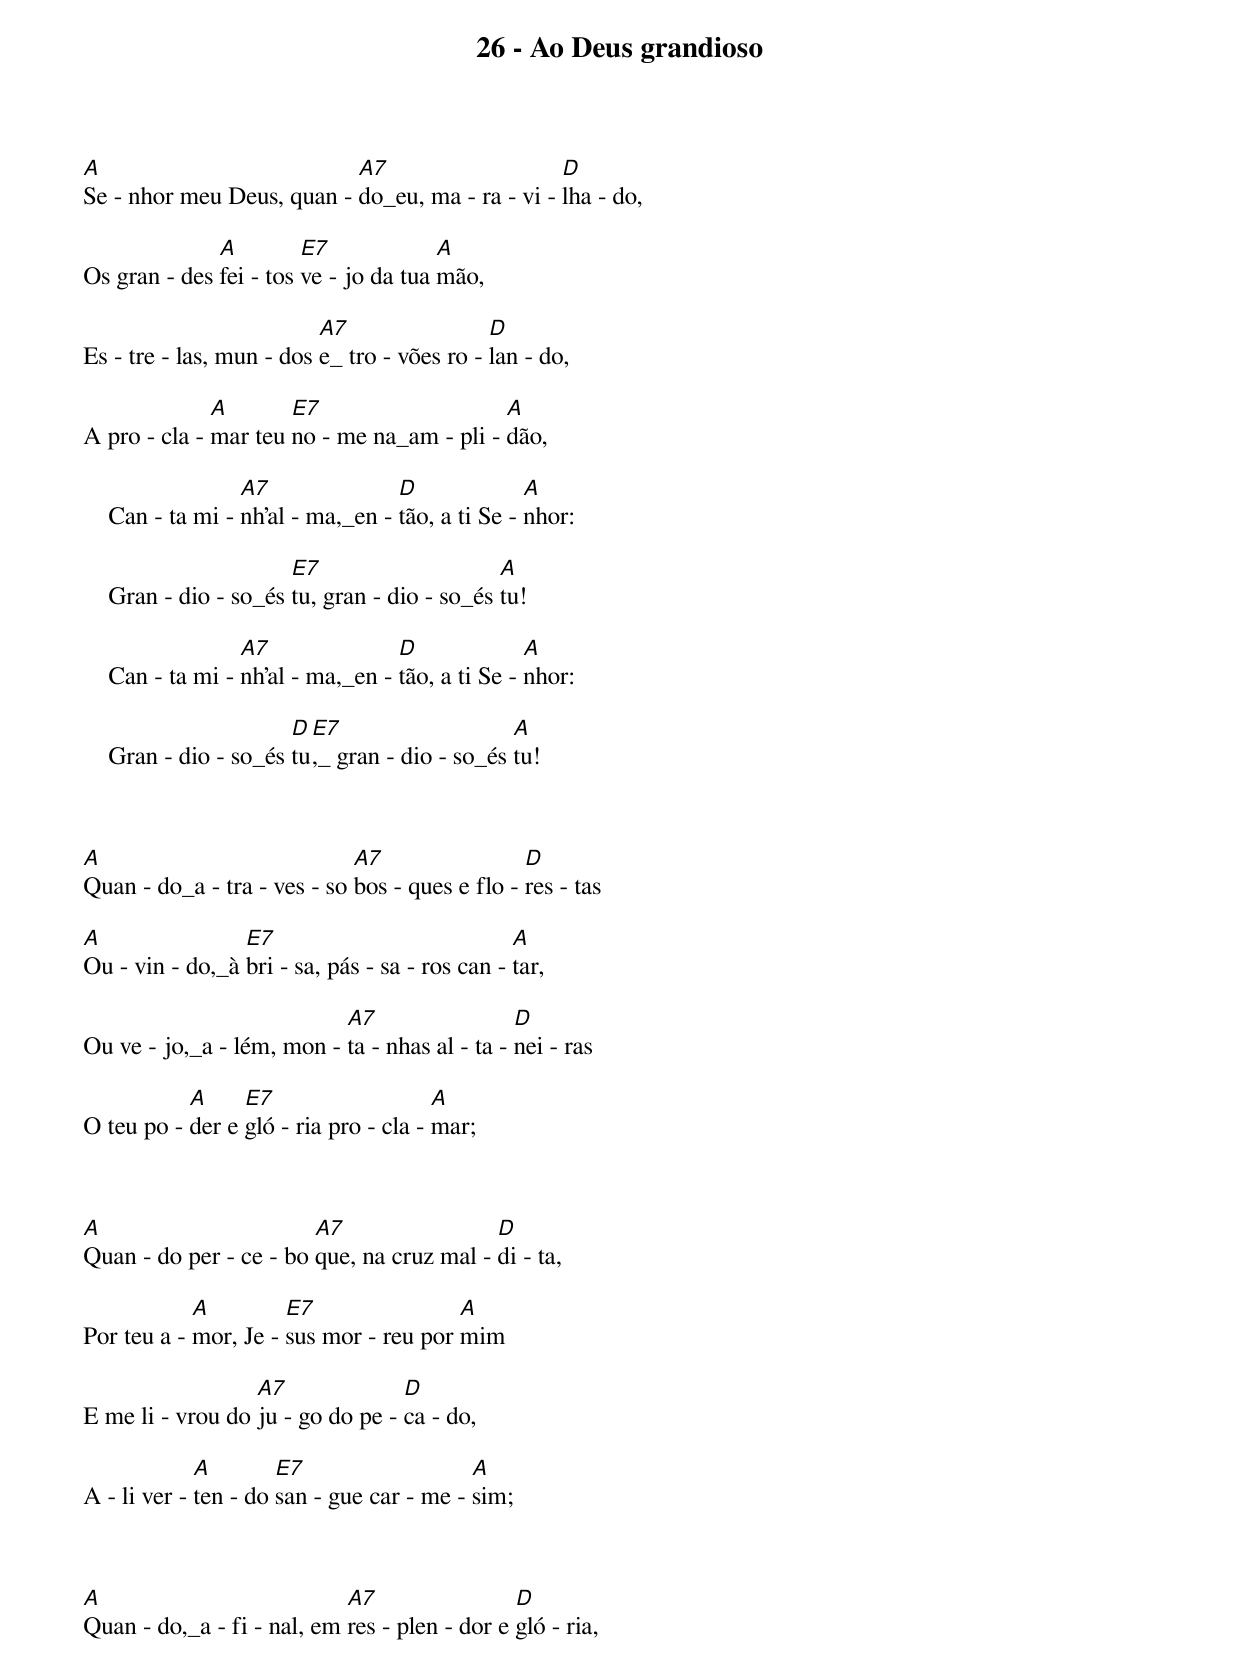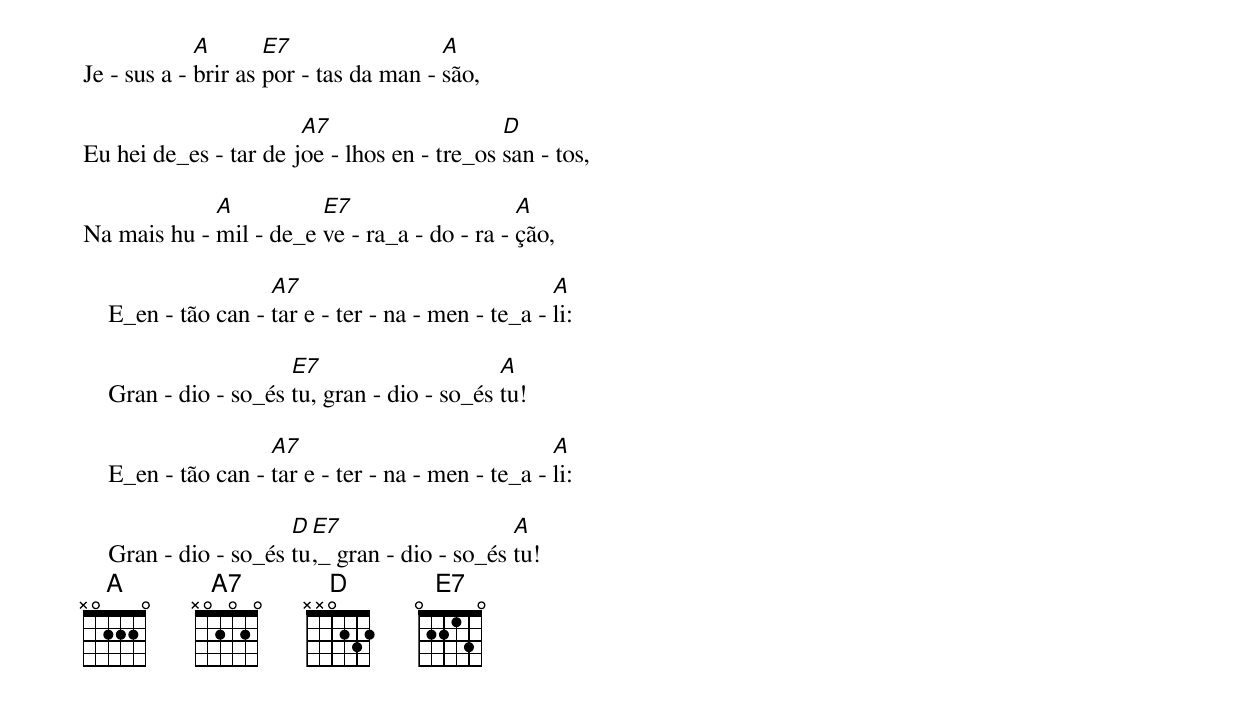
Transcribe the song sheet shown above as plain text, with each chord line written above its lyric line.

26 - Ao Deus grandioso

A                          A7                    D
Se - nhor meu Deus, quan - do_eu, ma - ra - vi - lha - do,

              A         E7             A
Os gran - des fei - tos ve - jo da tua mão,

                          A7                 D
Es - tre - las, mun - dos e_ tro - vões ro - lan - do,

              A       E7                    A
A pro - cla - mar teu no - me na_am - pli - dão,

                  A7               D              A
    Can - ta mi - nh’al - ma,_en - tão, a ti Se - nhor:

                       E7                     A
    Gran - dio - so_és tu, gran - dio - so_és tu!

                  A7               D              A
    Can - ta mi - nh’al - ma,_en - tão, a ti Se - nhor:

                       D E7                    A
    Gran - dio - so_és tu,_ gran - dio - so_és tu!



A                            A7                 D
Quan - do_a - tra - ves - so bos - ques e flo - res - tas

A                E7                             A
Ou - vin - do,_à bri - sa, pás - sa - ros can - tar,

                           A7                  D
Ou ve - jo,_a - lém, mon - ta - nhas al - ta - nei - ras

           A     E7                    A
O teu po - der e gló - ria pro - cla - mar;



A                       A7                 D
Quan - do per - ce - bo que, na cruz mal - di - ta,

            A         E7                A
Por teu a - mor, Je - sus mor - reu por mim

                  A7              D
E me li - vrou do ju - go do pe - ca - do,

             A        E7                   A
A - li ver - ten - do san - gue car - me - sim;



A                           A7                 D
Quan - do,_a - fi - nal, em res - plen - dor e gló - ria,

             A       E7                 A
Je - sus a - brir as por - tas da man - são,

                       A7                    D
Eu hei de_es - tar de joe - lhos en - tre_os san - tos,

             A          E7                    A
Na mais hu - mil - de_e ve - ra_a - do - ra - ção,

                     A7                              A
    E_en - tão can - tar e - ter - na - men - te_a - li:

                       E7                     A
    Gran - dio - so_és tu, gran - dio - so_és tu!

                     A7                              A
    E_en - tão can - tar e - ter - na - men - te_a - li:

                       D E7                    A
    Gran - dio - so_és tu,_ gran - dio - so_és tu!
